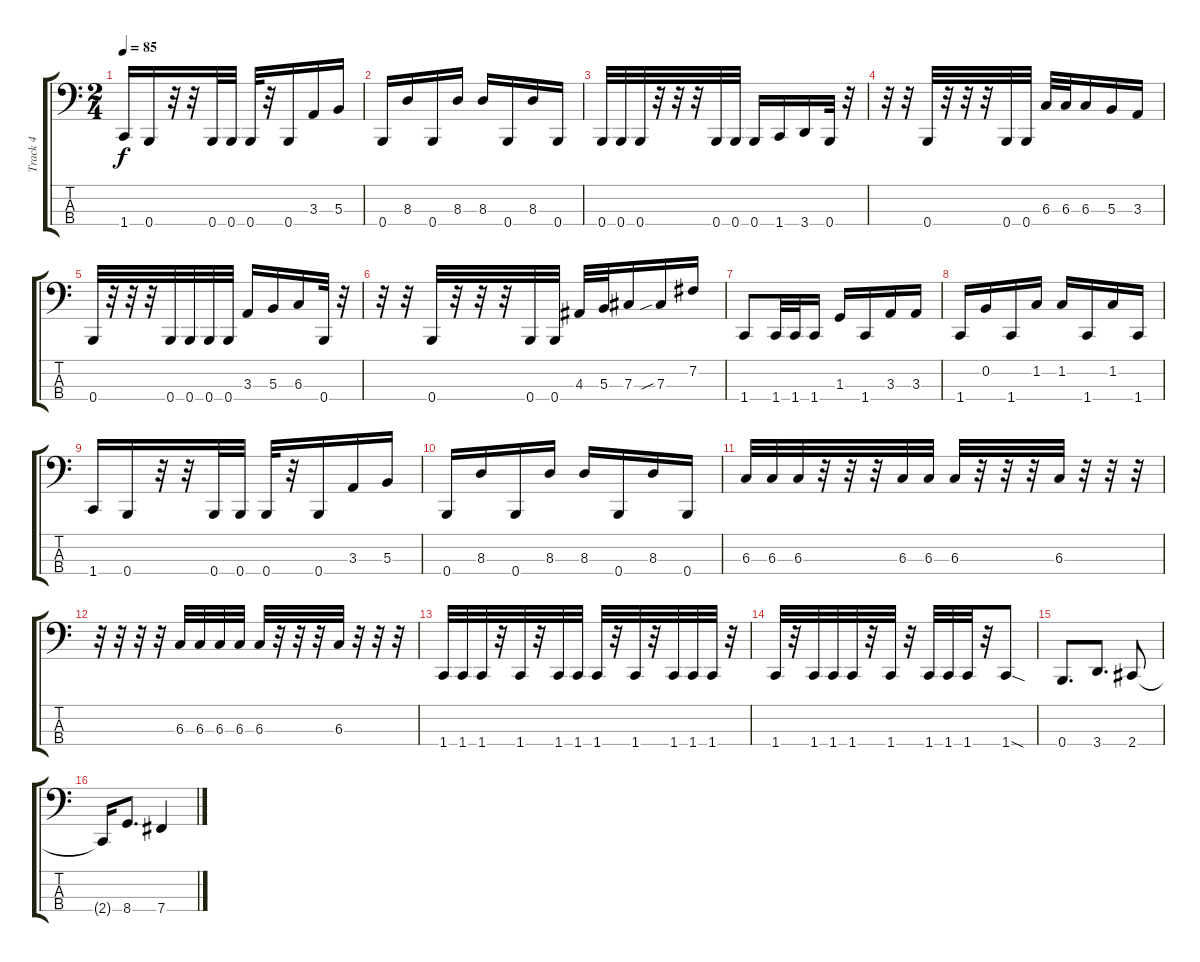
\track ("Track 4" "Track 4") {instrument electricbasspick}
\staff {score tabs}
\tuning (E2 B1 Gb1 B0) {hide}
\ts (2 4)
\tempo 85
\clef f4
\ks c
1.4.16{dy f} 0.4.16 r.32 r.32 0.4.32 0.4.32 0.4.32 r.32 0.4.16 3.3.16 5.3.16 |
0.4.16 8.3.16 0.4.16 8.3.16 8.3.16 0.4.16 8.3.16 0.4.16 |
0.4.32 0.4.32 0.4.32 r.32 r.32 r.32 0.4.32 0.4.32 0.4.16 1.4.16 3.4.16 0.4.32 r.32 |
r.32 r.32 0.4.32 r.32 r.32 r.32 0.4.32 0.4.32 6.3.32 6.3.32 6.3.16 5.3.16 3.3.16 |
0.4.32 r.32 r.32 r.32 0.4.32 0.4.32 0.4.32 0.4.32 3.3.16 5.3.16 6.3.16 0.4.32 r.32 |
r.32 r.32 0.4.32 r.32 r.32 r.32 0.4.32 0.4.32 4.3.32 5.3.32 7.3.16 7.3{sib}.16 7.2.16 |
1.4.8 1.4.32 1.4.32 1.4.16 1.3.16 1.4.16 3.3.16 3.3.16 |
1.4.16 0.2.16 1.4.16 1.2.16 1.2.16 1.4.16 1.2.16 1.4.16 |
1.4.16 0.4.16 r.32 r.32 0.4.32 0.4.32 0.4.32 r.32 0.4.16 3.3.16 5.3.16 |
0.4.16 8.3.16 0.4.16 8.3.16 8.3.16 0.4.16 8.3.16 0.4.16 |
6.3.32 6.3.32 6.3.32 r.32 r.32 r.32 6.3.32 6.3.32 6.3.32 r.32 r.32 r.32 6.3.32 r.32 r.32 r.32 |
r.32 r.32 r.32 r.32 6.3.32 6.3.32 6.3.32 6.3.32 6.3.32 r.32 r.32 r.32 6.3.32 r.32 r.32 r.32 |
1.4.32 1.4.32 1.4.32 r.32 1.4.32 r.32 1.4.32 1.4.32 1.4.32 r.32 1.4.32 r.32 1.4.32 1.4.32 1.4.32 r.32 |
1.4.32 r.32 1.4.32 1.4.32 1.4.32 r.32 1.4.32 r.32 1.4.32 1.4.32 1.4.32 r.32 1.4{sod}.8 |
0.4.8{d} 3.4.8{d} 2.4.8 |
2.4{t}.16 8.4.8{d} 7.4.4
